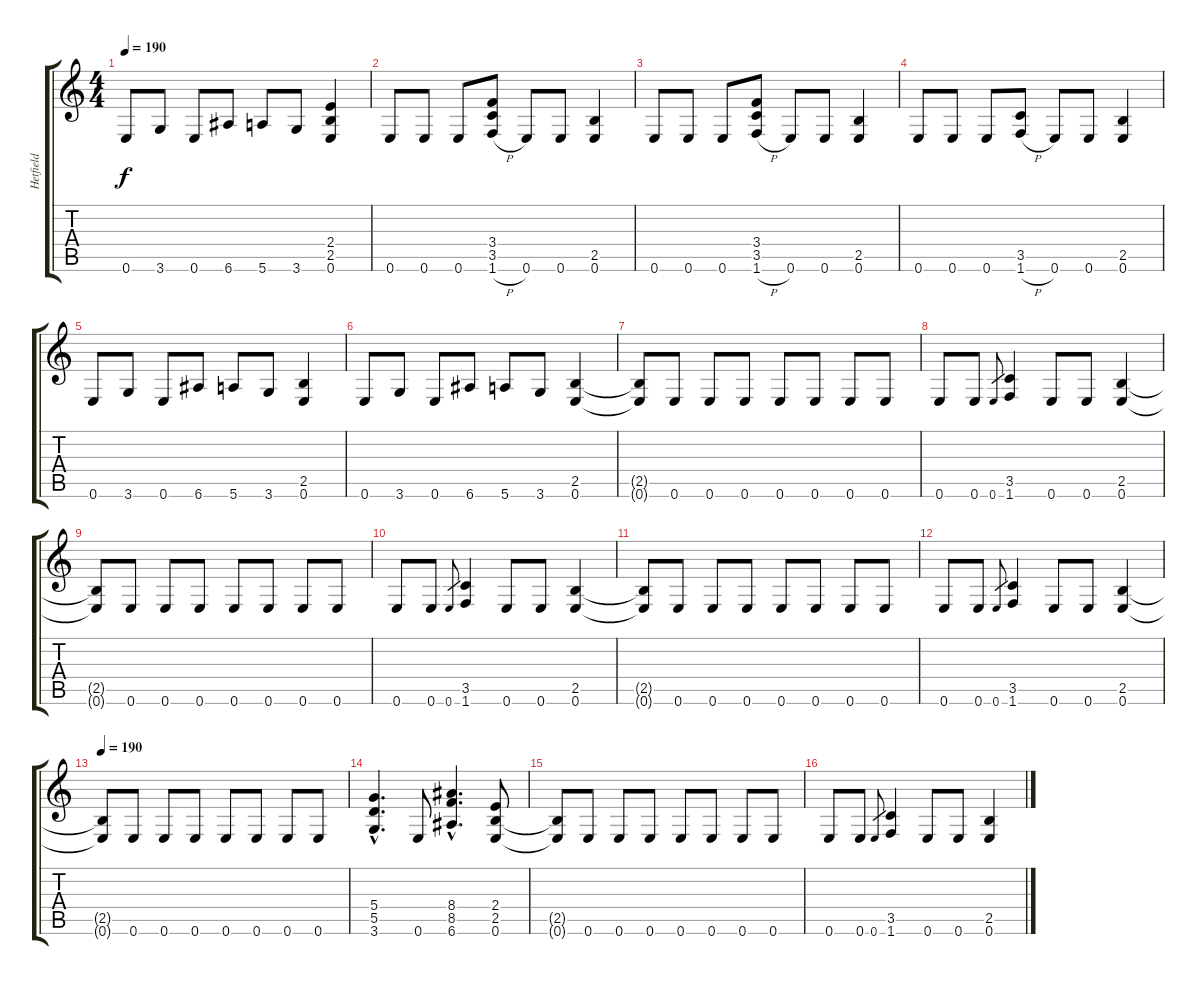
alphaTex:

\track ("Hetfield" "Hetfield") {instrument distortionguitar}
\staff {score tabs}
\tuning (E4 B3 G3 D3 A2 E2) {hide}
\ts (4 4)
\tempo 190
\clef g2
\ks c
0.6.8{dy f} 3.6.8 0.6.8 6.6.8 5.6.8 3.6.8 (2.4 2.5 0.6).4 |
0.6.8 0.6.8 0.6.8 (3.4 3.5 1.6{h}).8 0.6.8 0.6.8 (2.5 0.6).4 |
0.6.8 0.6.8 0.6.8 (3.4 3.5 1.6{h}).8 0.6.8 0.6.8 (2.5 0.6).4 |
0.6.8 0.6.8 0.6.8 (3.5 1.6{h}).8 0.6.8 0.6.8 (2.5 0.6).4 |
0.6.8 3.6.8 0.6.8 6.6.8 5.6.8 3.6.8 (2.5 0.6).4 |
0.6.8 3.6.8 0.6.8 6.6.8 5.6.8 3.6.8 (2.5 0.6).4 |
(2.5{t} 0.6{t}).8 0.6.8 0.6.8 0.6.8 0.6.8 0.6.8 0.6.8 0.6.8 |
0.6.8 0.6.8 0.6.8{gr} (3.5 1.6).4 0.6.8 0.6.8 (2.5 0.6).4 |
(2.5{t} 0.6{t}).8 0.6.8 0.6.8 0.6.8 0.6.8 0.6.8 0.6.8 0.6.8 |
0.6.8 0.6.8 0.6.8{gr} (3.5 1.6).4 0.6.8 0.6.8 (2.5 0.6).4 |
(2.5{t} 0.6{t}).8 0.6.8 0.6.8 0.6.8 0.6.8 0.6.8 0.6.8 0.6.8 |
0.6.8 0.6.8 0.6.8{gr} (3.5 1.6).4 0.6.8 0.6.8 (2.5 0.6).4 |
\tempo 190
(2.5{t} 0.6{t}).8 0.6.8 0.6.8 0.6.8 0.6.8 0.6.8 0.6.8 0.6.8 |
(5.4{hac} 5.5{hac} 3.6{hac}).4{d} 0.6.8 (8.4{hac} 8.5{hac} 6.6{hac}).4{d} (2.4 2.5 0.6).8 |
(2.5{t} 0.6{t}).8 0.6.8 0.6.8 0.6.8 0.6.8 0.6.8 0.6.8 0.6.8 |
0.6.8 0.6.8 0.6.8{gr} (3.5 1.6).4 0.6.8 0.6.8 (2.5 0.6).4
